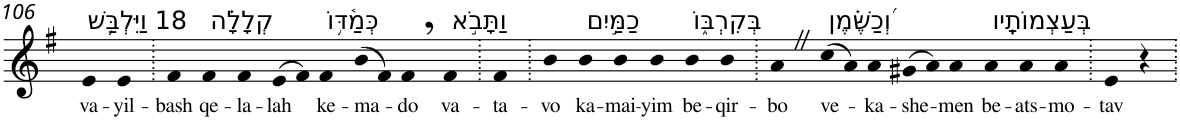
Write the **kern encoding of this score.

**kern	**text
*part1	*part1
*staff1	*staff1
*I"Piano	*
*I'Pno	*
!!LO:PB:g=z
*clefG2	*
*k[f#]	*
*G:	*
=106	=106
!LO:TX:a:t=18 וַיִּלְבַּ֥שׁ	!
!	!LO:LY:b
4e	va-
!	!LO:LY:b
4e	-yil-
=107.	=107.
!	!LO:LY:b
4f#	-bash
!LO:TX:a:t=קְלָלָ֗ה	!
!	!LO:LY:b
4f#	qe-
!	!LO:LY:b
4f#	-la-
!	!LO:LY:b
(>8e	-lah
8f#)	.
!LO:TX:a:t=כְּמַ֫דּ֥וֹ	!
!	!LO:LY:b
4f#	ke-
!	!LO:LY:b
(>8b	-ma-
8f#)	.
!	!LO:LY:b
4f#,	-do
!LO:TX:a:t=וַתָּבֹ֣א	!
!	!LO:LY:b
4f#	va-
=108.	=108.
!	!LO:LY:b
4f#	-ta-
=109.	=109.
!	!LO:LY:b
4b	-vo
!LO:TX:a:t=כַמַּ֣יִם	!
!	!LO:LY:b
4b	ka-
!	!LO:LY:b
4b	-mai-
!	!LO:LY:b
4b	-yim
!LO:TX:a:t=בְּקִרְבּ֑וֹ	!
!	!LO:LY:b
4b	be-
!	!LO:LY:b
4b	-qir-
=110.	=110.
!	!LO:LY:b
4aZ	-bo
!LO:TX:a:t=וְ֝כַשֶּׁ֗מֶן	!
!	!LO:LY:b
(>8cc	ve-
8a)	.
!	!LO:LY:b
4a	-ka-
!	!LO:LY:b
(>8g#X	-she-
8a)	.
!	!LO:LY:b
4a	-men
!LO:TX:a:t=בְּעַצְמוֹתָֽיו	!
!	!LO:LY:b
4a	be-
!	!LO:LY:b
4a	-ats-
!	!LO:LY:b
4a	-mo-
=111.	=111.
!	!LO:LY:b
4e	-tav
4r	.
=.	=.
*-	*-
